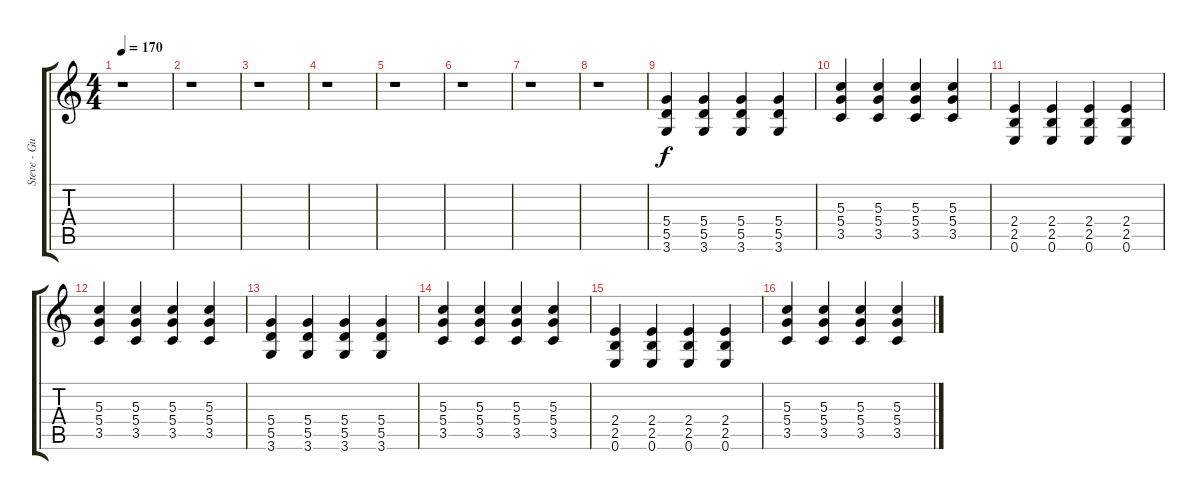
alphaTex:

\track ("Steve - Guitar" "Steve - Gu") {instrument electricguitarjazz}
\staff {score tabs}
\tuning (E4 B3 G3 D3 A2 E2) {hide}
\ts (4 4)
\tempo 170
\clef g2
\ks c
r.1{dy f} |
r.1 |
r.1 |
r.1 |
r.1 |
r.1 |
r.1 |
r.1 |
(5.4 5.5 3.6).4 (5.4 5.5 3.6).4 (5.4 5.5 3.6).4 (5.4 5.5 3.6).4 |
(5.3 5.4 3.5).4 (5.3 5.4 3.5).4 (5.3 5.4 3.5).4 (5.3 5.4 3.5).4 |
(2.4 2.5 0.6).4 (2.4 2.5 0.6).4 (2.4 2.5 0.6).4 (2.4 2.5 0.6).4 |
(5.3 5.4 3.5).4 (5.3 5.4 3.5).4 (5.3 5.4 3.5).4 (5.3 5.4 3.5).4 |
(5.4 5.5 3.6).4 (5.4 5.5 3.6).4 (5.4 5.5 3.6).4 (5.4 5.5 3.6).4 |
(5.3 5.4 3.5).4 (5.3 5.4 3.5).4 (5.3 5.4 3.5).4 (5.3 5.4 3.5).4 |
(2.4 2.5 0.6).4 (2.4 2.5 0.6).4 (2.4 2.5 0.6).4 (2.4 2.5 0.6).4 |
(5.3 5.4 3.5).4 (5.3 5.4 3.5).4 (5.3 5.4 3.5).4 (5.3 5.4 3.5).4
